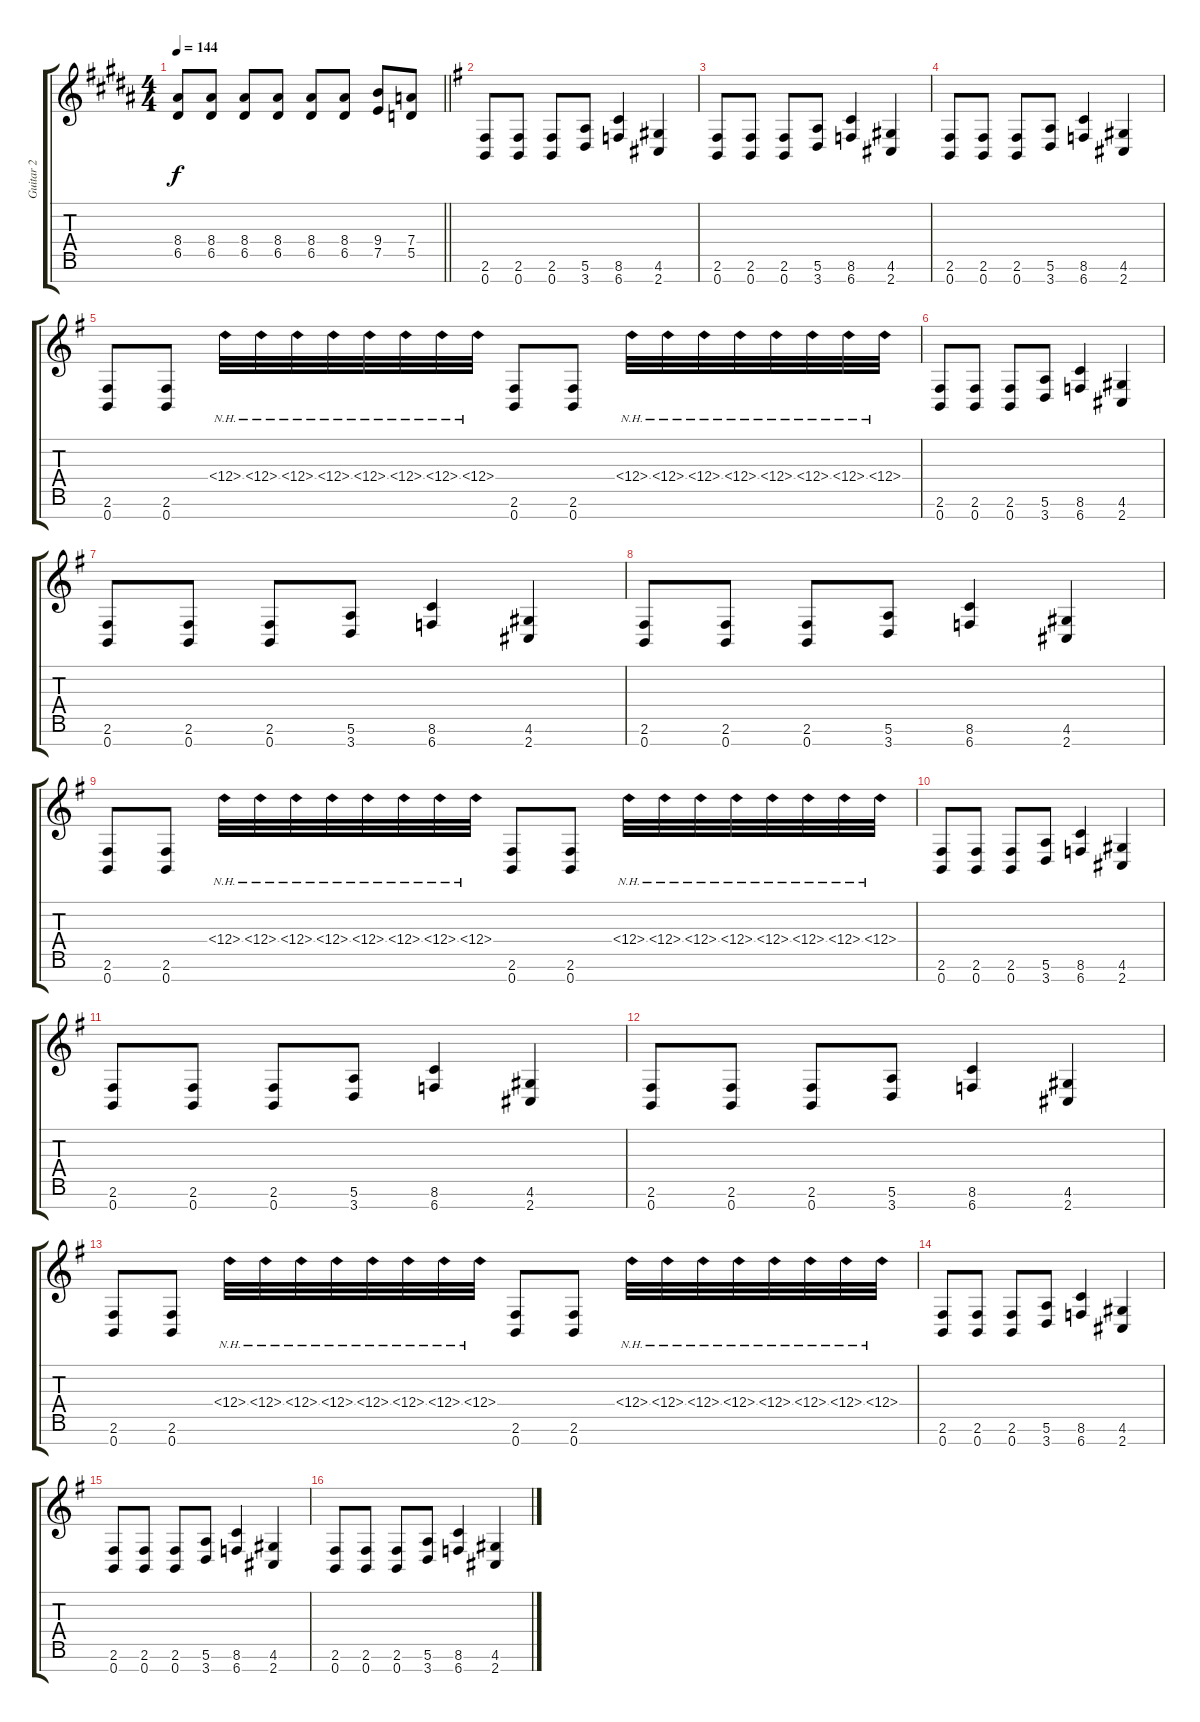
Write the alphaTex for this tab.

\track ("Guitar 2" "Guitar 2") {instrument overdrivenguitar}
\staff {score tabs}
\tuning (E4 B3 G3 D3 A2 E2 B1) {hide}
\ts (4 4)
\tempo 144
\clef g2
\barLineRight lightlight
\ks g#minor
(8.4 6.5).8{dy f} (8.4 6.5).8 (8.4 6.5).8 (8.4 6.5).8 (8.4 6.5).8 (8.4 6.5).8 (9.4 7.5).8 (7.4 5.5).8 |
\ks eminor
(2.6 0.7).8 (2.6 0.7).8 (2.6 0.7).8 (5.6 3.7).8 (8.6 6.7).4 (4.6 2.7).4 |
(2.6 0.7).8 (2.6 0.7).8 (2.6 0.7).8 (5.6 3.7).8 (8.6 6.7).4 (4.6 2.7).4 |
(2.6 0.7).8 (2.6 0.7).8 (2.6 0.7).8 (5.6 3.7).8 (8.6 6.7).4 (4.6 2.7).4 |
(2.6 0.7).8 (2.6 0.7).8 6.4{nh}.32 6.4{nh}.32 6.4{nh}.32 6.4{nh}.32 6.4{nh}.32 6.4{nh}.32 6.4{nh}.32 6.4{nh}.32 (2.6 0.7).8 (2.6 0.7).8 6.4{nh}.32 6.4{nh}.32 6.4{nh}.32 6.4{nh}.32 6.4{nh}.32 6.4{nh}.32 6.4{nh}.32 6.4{nh}.32 |
(2.6 0.7).8 (2.6 0.7).8 (2.6 0.7).8 (5.6 3.7).8 (8.6 6.7).4 (4.6 2.7).4 |
(2.6 0.7).8 (2.6 0.7).8 (2.6 0.7).8 (5.6 3.7).8 (8.6 6.7).4 (4.6 2.7).4 |
(2.6 0.7).8 (2.6 0.7).8 (2.6 0.7).8 (5.6 3.7).8 (8.6 6.7).4 (4.6 2.7).4 |
(2.6 0.7).8 (2.6 0.7).8 6.4{nh}.32 6.4{nh}.32 6.4{nh}.32 6.4{nh}.32 6.4{nh}.32 6.4{nh}.32 6.4{nh}.32 6.4{nh}.32 (2.6 0.7).8 (2.6 0.7).8 6.4{nh}.32 6.4{nh}.32 6.4{nh}.32 6.4{nh}.32 6.4{nh}.32 6.4{nh}.32 6.4{nh}.32 6.4{nh}.32 |
(2.6 0.7).8 (2.6 0.7).8 (2.6 0.7).8 (5.6 3.7).8 (8.6 6.7).4 (4.6 2.7).4 |
(2.6 0.7).8 (2.6 0.7).8 (2.6 0.7).8 (5.6 3.7).8 (8.6 6.7).4 (4.6 2.7).4 |
(2.6 0.7).8 (2.6 0.7).8 (2.6 0.7).8 (5.6 3.7).8 (8.6 6.7).4 (4.6 2.7).4 |
(2.6 0.7).8 (2.6 0.7).8 6.4{nh}.32 6.4{nh}.32 6.4{nh}.32 6.4{nh}.32 6.4{nh}.32 6.4{nh}.32 6.4{nh}.32 6.4{nh}.32 (2.6 0.7).8 (2.6 0.7).8 6.4{nh}.32 6.4{nh}.32 6.4{nh}.32 6.4{nh}.32 6.4{nh}.32 6.4{nh}.32 6.4{nh}.32 6.4{nh}.32 |
(2.6 0.7).8 (2.6 0.7).8 (2.6 0.7).8 (5.6 3.7).8 (8.6 6.7).4 (4.6 2.7).4 |
(2.6 0.7).8 (2.6 0.7).8 (2.6 0.7).8 (5.6 3.7).8 (8.6 6.7).4 (4.6 2.7).4 |
(2.6 0.7).8 (2.6 0.7).8 (2.6 0.7).8 (5.6 3.7).8 (8.6 6.7).4 (4.6 2.7).4
